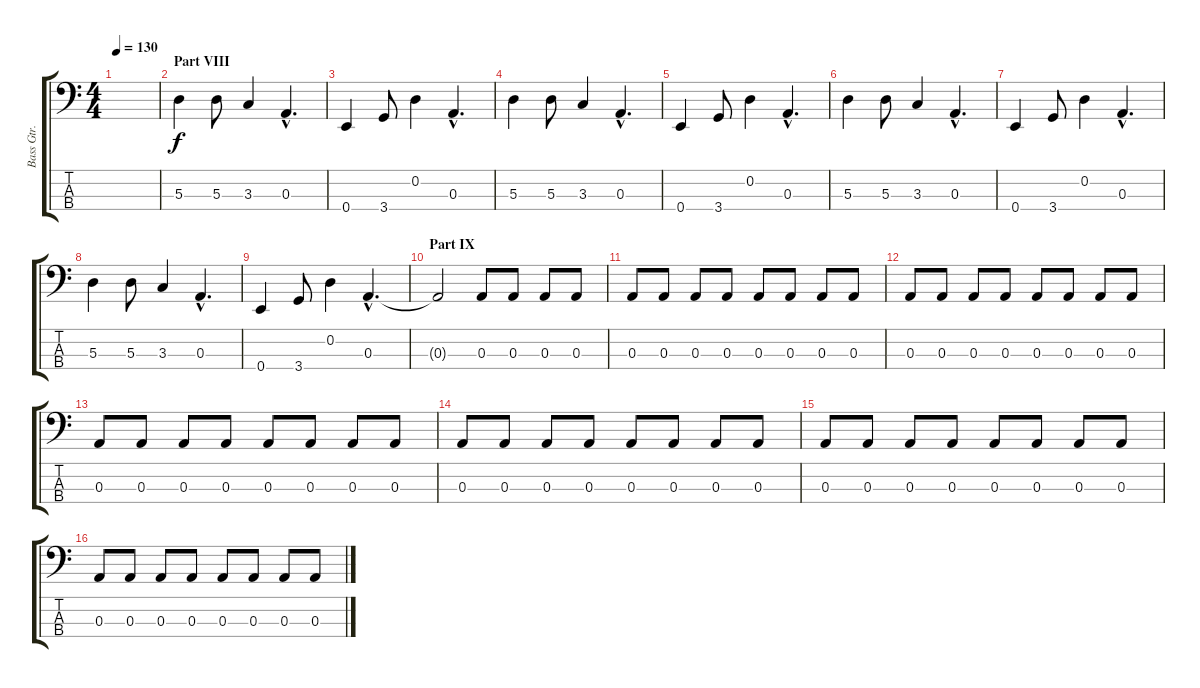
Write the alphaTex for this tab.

\track ("Bass Gtr." "Bass Gtr.") {instrument acousticguitarnylon}
\staff {score tabs}
\tuning (G2 D2 A1 E1) {hide}
\ts (4 4)
\tempo 130
\clef f4
\ks c
|
\section ("" "Part VIII")
5.3.4 5.3.8 3.3.4 0.3{hac}.4{d} |
0.4.4 3.4.8 0.2.4 0.3{hac}.4{d} |
5.3.4 5.3.8 3.3.4 0.3{hac}.4{d} |
0.4.4 3.4.8 0.2.4 0.3{hac}.4{d} |
5.3.4 5.3.8 3.3.4 0.3{hac}.4{d} |
0.4.4 3.4.8 0.2.4 0.3{hac}.4{d} |
5.3.4 5.3.8 3.3.4 0.3{hac}.4{d} |
0.4.4 3.4.8 0.2.4 0.3{hac}.4{d} |
\section ("" "Part IX")
0.3{t}.2 0.3.8 0.3.8 0.3.8 0.3.8 |
0.3.8 0.3.8 0.3.8 0.3.8 0.3.8 0.3.8 0.3.8 0.3.8 |
0.3.8 0.3.8 0.3.8 0.3.8 0.3.8 0.3.8 0.3.8 0.3.8 |
0.3.8 0.3.8 0.3.8 0.3.8 0.3.8 0.3.8 0.3.8 0.3.8 |
0.3.8 0.3.8 0.3.8 0.3.8 0.3.8 0.3.8 0.3.8 0.3.8 |
0.3.8 0.3.8 0.3.8 0.3.8 0.3.8 0.3.8 0.3.8 0.3.8 |
0.3.8 0.3.8 0.3.8 0.3.8 0.3.8 0.3.8 0.3.8 0.3.8
